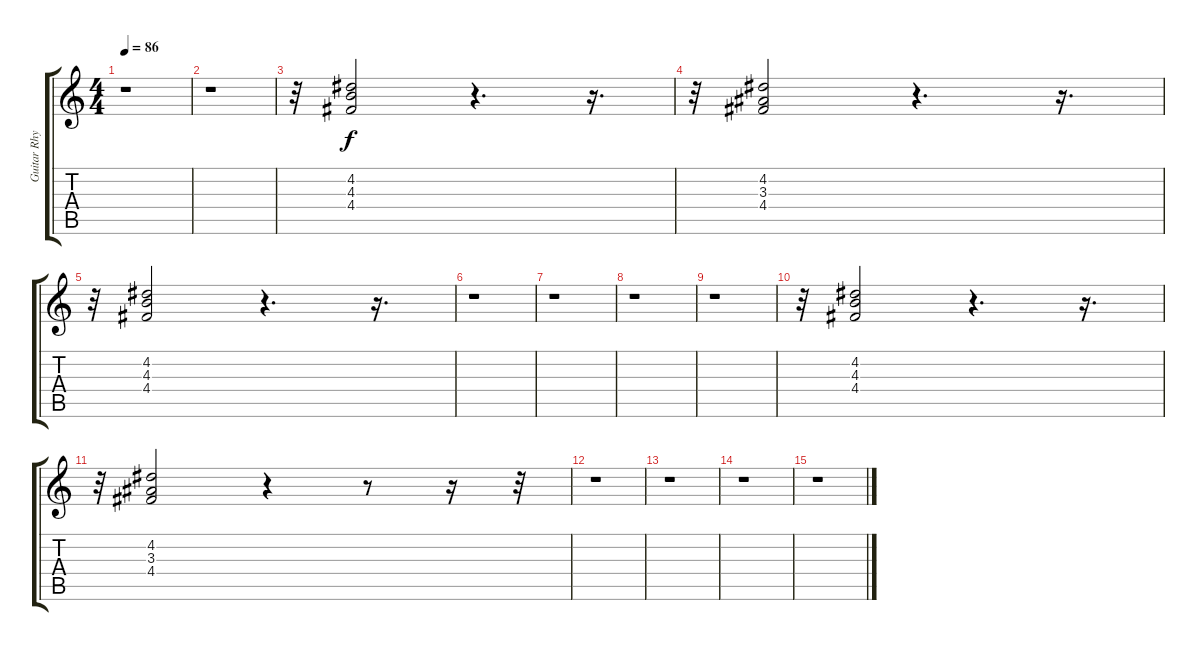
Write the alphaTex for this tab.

\track ("Guitar Rhythm 2" "Guitar Rhy") {instrument acousticguitarnylon}
\staff {score tabs}
\tuning (E4 B3 G3 D3 A2 E2) {hide}
\ts (4 4)
\tempo 86
\clef g2
\ks c
r.1{dy f} |
r.1 |
r.32 (4.2 4.3 4.4).2 r.4{d} r.16{d} |
r.32 (4.2 3.3 4.4).2 r.4{d} r.16{d} |
r.32 (4.2 4.3 4.4).2 r.4{d} r.16{d} |
r.1 |
r.1 |
r.1 |
r.1 |
r.32 (4.2 4.3 4.4).2 r.4{d} r.16{d} |
r.32 (4.2 3.3 4.4).2 r.4 r.8 r.16 r.32 |
r.1 |
r.1 |
r.1 |
r.1
